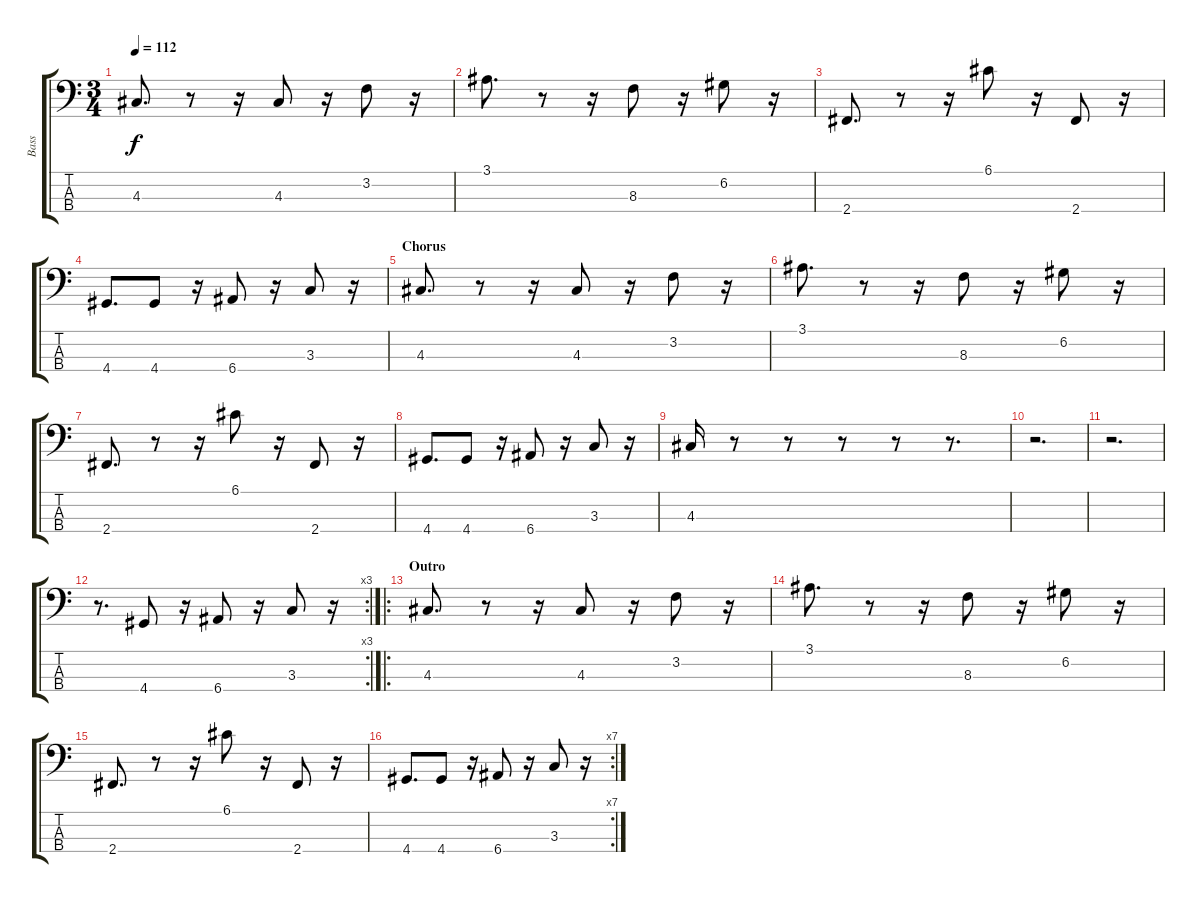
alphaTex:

\track ("Bass" "Bass") {instrument fretlessbass}
\staff {score tabs}
\tuning (G2 D2 A1 E1) {hide}
\ts (3 4)
\tempo 112
\clef f4
\ks c
4.3.8{d dy f} r.8 r.16 4.3.8 r.16 3.2.8 r.16 |
3.1.8{d} r.8 r.16 8.3.8 r.16 6.2.8 r.16 |
2.4.8{d} r.8 r.16 6.1.8 r.16 2.4.8 r.16 |
4.4.8{d} 4.4.8 r.16 6.4.8 r.16 3.3.8 r.16 |
\section ("" "Chorus")
4.3.8{d} r.8 r.16 4.3.8 r.16 3.2.8 r.16 |
3.1.8{d} r.8 r.16 8.3.8 r.16 6.2.8 r.16 |
2.4.8{d} r.8 r.16 6.1.8 r.16 2.4.8 r.16 |
4.4.8{d} 4.4.8 r.16 6.4.8 r.16 3.3.8 r.16 |
4.3.16 r.8 r.8 r.8 r.8 r.8{d} |
r.2{d} |
r.2{d} |
\rc 3
r.8{d} 4.4.8 r.16 6.4.8 r.16 3.3.8 r.16 |
\ro
\section ("" "Outro")
4.3.8{d} r.8 r.16 4.3.8 r.16 3.2.8 r.16 |
3.1.8{d} r.8 r.16 8.3.8 r.16 6.2.8 r.16 |
2.4.8{d} r.8 r.16 6.1.8 r.16 2.4.8 r.16 |
\rc 7
4.4.8{d} 4.4.8 r.16 6.4.8 r.16 3.3.8 r.16
